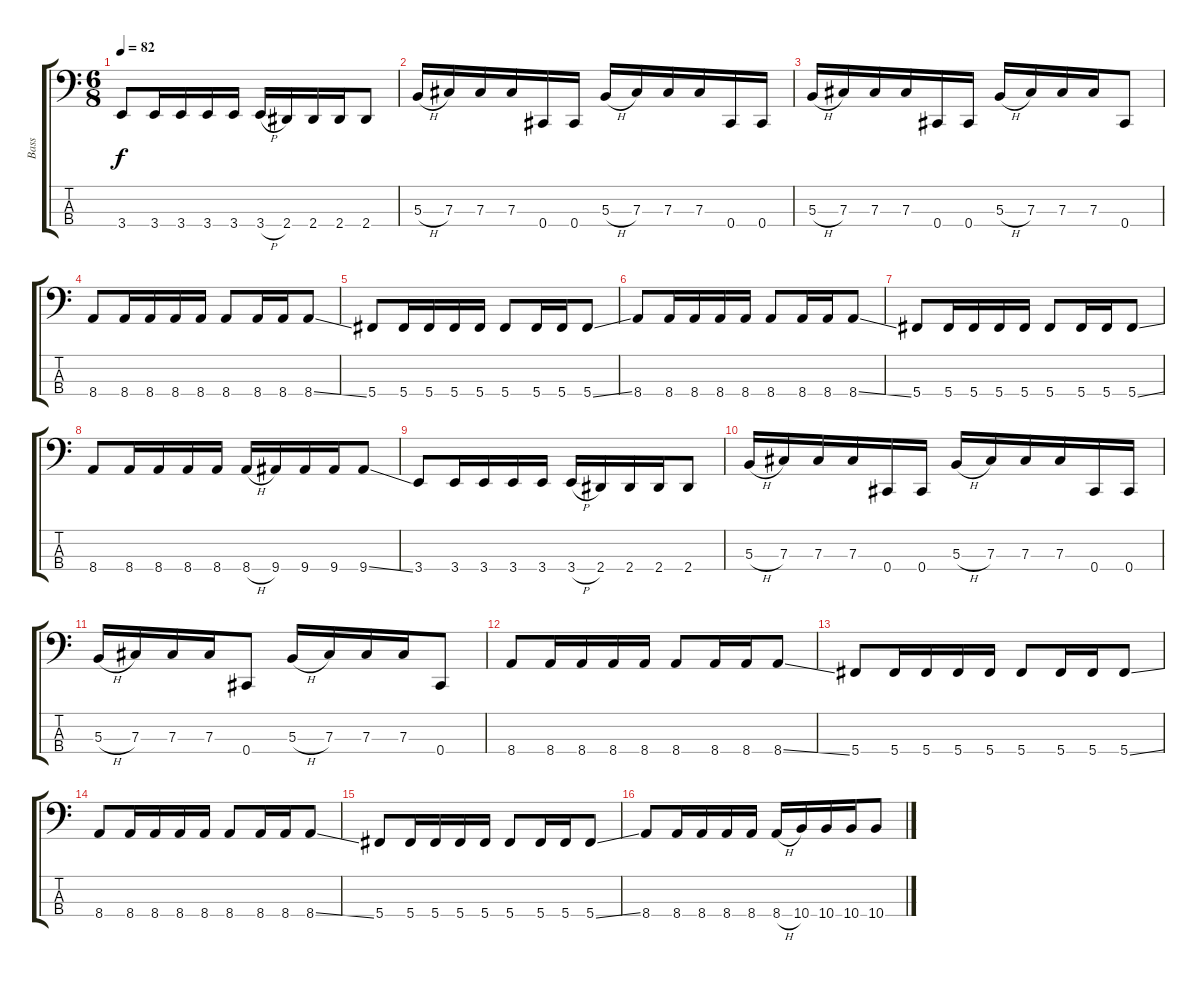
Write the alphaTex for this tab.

\track ("Bass" "Bass") {instrument electricbasspick}
\staff {score tabs}
\tuning (E2 B1 Gb1 Db1) {hide}
\ts (6 8)
\tempo 82
\clef f4
\ks c
3.4.8{dy f} 3.4.16 3.4.16 3.4.16 3.4.16 3.4{h}.16 2.4.16 2.4.16 2.4.16 2.4.8 |
5.3{h}.16 7.3.16 7.3.16 7.3.16 0.4.16 0.4.16 5.3{h}.16 7.3.16 7.3.16 7.3.16 0.4.16 0.4.16 |
5.3{h}.16 7.3.16 7.3.16 7.3.16 0.4.16 0.4.16 5.3{h}.16 7.3.16 7.3.16 7.3.16 0.4.8 |
8.4.8 8.4.16 8.4.16 8.4.16 8.4.16 8.4.8 8.4.16 8.4.16 8.4{ss}.8 |
5.4.8 5.4.16 5.4.16 5.4.16 5.4.16 5.4.8 5.4.16 5.4.16 5.4{ss}.8 |
8.4.8 8.4.16 8.4.16 8.4.16 8.4.16 8.4.8 8.4.16 8.4.16 8.4{ss}.8 |
5.4.8 5.4.16 5.4.16 5.4.16 5.4.16 5.4.8 5.4.16 5.4.16 5.4{ss}.8 |
8.4.8 8.4.16 8.4.16 8.4.16 8.4.16 8.4{h}.16 9.4.16 9.4.16 9.4.16 9.4{ss}.8 |
3.4.8 3.4.16 3.4.16 3.4.16 3.4.16 3.4{h}.16 2.4.16 2.4.16 2.4.16 2.4.8 |
5.3{h}.16 7.3.16 7.3.16 7.3.16 0.4.16 0.4.16 5.3{h}.16 7.3.16 7.3.16 7.3.16 0.4.16 0.4.16 |
5.3{h}.16 7.3.16 7.3.16 7.3.16 0.4.8 5.3{h}.16 7.3.16 7.3.16 7.3.16 0.4.8 |
8.4.8 8.4.16 8.4.16 8.4.16 8.4.16 8.4.8 8.4.16 8.4.16 8.4{ss}.8 |
5.4.8 5.4.16 5.4.16 5.4.16 5.4.16 5.4.8 5.4.16 5.4.16 5.4{ss}.8 |
8.4.8 8.4.16 8.4.16 8.4.16 8.4.16 8.4.8 8.4.16 8.4.16 8.4{ss}.8 |
5.4.8 5.4.16 5.4.16 5.4.16 5.4.16 5.4.8 5.4.16 5.4.16 5.4{ss}.8 |
8.4.8 8.4.16 8.4.16 8.4.16 8.4.16 8.4{h}.16 10.4.16 10.4.16 10.4.16 10.4{ss}.8
